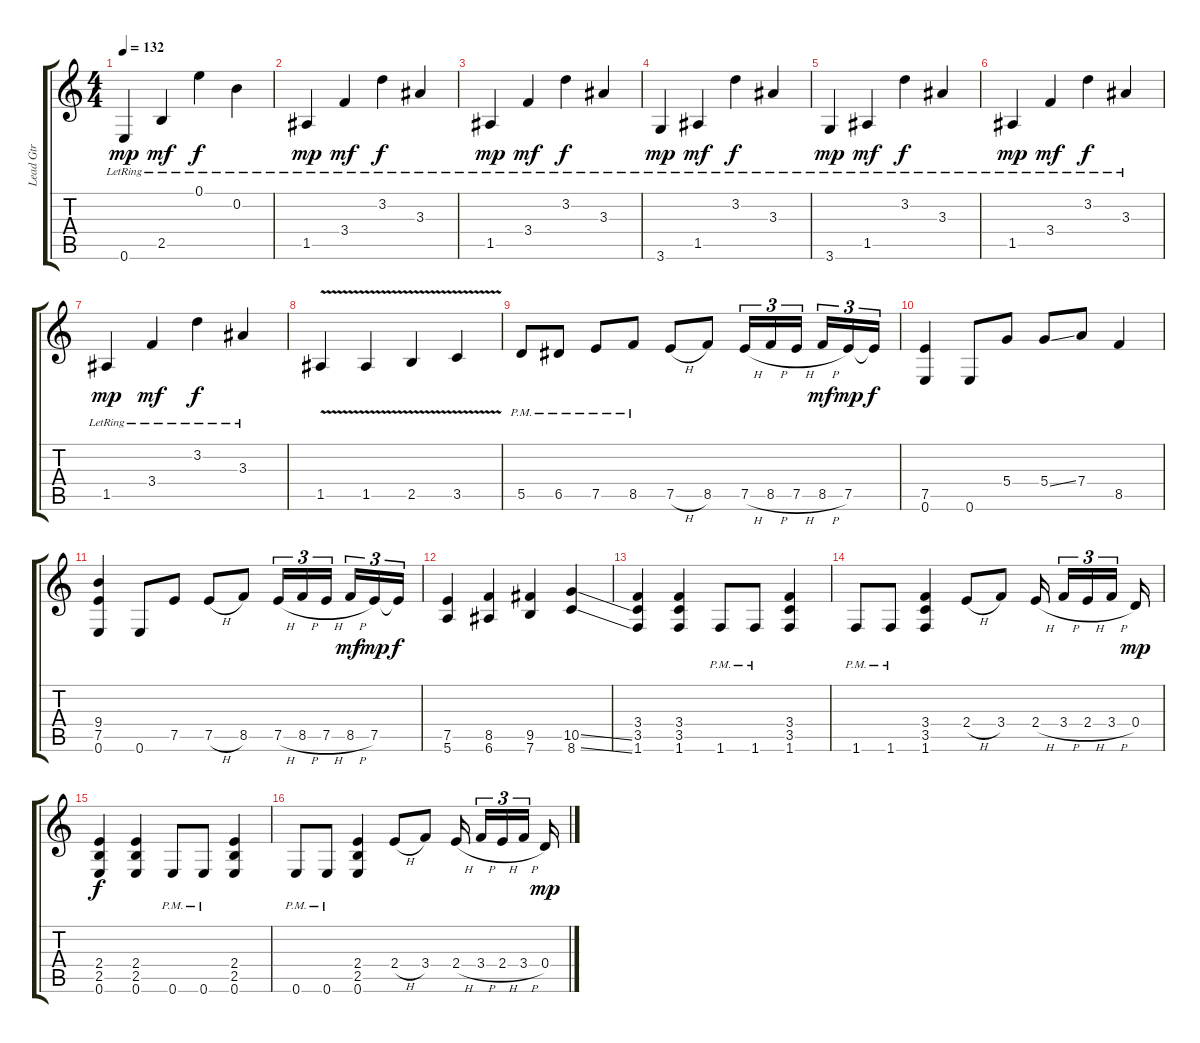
\track ("Lead Gtr" "Lead Gtr") {instrument distortionguitar}
\staff {score tabs}
\tuning (E4 B3 G3 D3 A2 E2) {hide}
\ts (4 4)
\tempo 132
\clef g2
\ks c
0.6{lr}.4{dy mp} 2.5{lr}.4{dy mf} 0.1{lr}.4{dy f} 0.2{lr}.4 |
1.5{lr}.4{dy mp} 3.4{lr}.4{dy mf} 3.2{lr}.4{dy f} 3.3{lr}.4 |
1.5{lr}.4{dy mp} 3.4{lr}.4{dy mf} 3.2{lr}.4{dy f} 3.3{lr}.4 |
3.6{lr}.4{dy mp} 1.5{lr}.4{dy mf} 3.2{lr}.4{dy f} 3.3{lr}.4 |
3.6{lr}.4{dy mp} 1.5{lr}.4{dy mf} 3.2{lr}.4{dy f} 3.3{lr}.4 |
1.5{lr}.4{dy mp} 3.4{lr}.4{dy mf} 3.2{lr}.4{dy f} 3.3{lr}.4 |
1.5{lr}.4{dy mp} 3.4{lr}.4{dy mf} 3.2{lr}.4{dy f} 3.3{lr}.4 |
1.5{v}.4 1.5{v}.4 2.5{v}.4 3.5{v}.4 |
5.5{pm}.8 6.5{pm}.8 7.5{pm}.8 8.5{pm}.8 7.5{h}.8 8.5.8 7.5{h}.16{tu (3 2)} 8.5{h}.16{tu (3 2)} 7.5{h}.16{tu (3 2)} 8.5{h}.16{tu (3 2) dy mf} 7.5.16{tu (3 2) dy mp} 7.5{t}.16{tu (3 2) dy f} |
(7.5 0.6).4 0.6.8 5.4.8 5.4{ss}.8 7.4.8 8.5.4 |
(9.4 7.5 0.6).4 0.6.8 7.5.8 7.5{h}.8 8.5.8 7.5{h}.16{tu (3 2)} 8.5{h}.16{tu (3 2)} 7.5{h}.16{tu (3 2)} 8.5{h}.16{tu (3 2) dy mf} 7.5.16{tu (3 2) dy mp} 7.5{t}.16{tu (3 2) dy f} |
(7.5 5.6).4 (8.5 6.6).4 (9.5 7.6).4 (10.5{ss} 8.6{ss}).4 |
(3.4 3.5 1.6).4 (3.4 3.5 1.6).4 1.6{pm}.8 1.6{pm}.8 (3.4 3.5 1.6).4 |
1.6{pm}.8 1.6{pm}.8 (3.4 3.5 1.6).4 2.4{h}.8 3.4.8 2.4{h}.16 3.4{h}.16{tu (3 2)} 2.4{h}.16{tu (3 2)} 3.4{h}.16{tu (3 2)} 0.4.16{dy mp} |
(2.4 2.5 0.6).4{dy f} (2.4 2.5 0.6).4 0.6{pm}.8 0.6{pm}.8 (2.4 2.5 0.6).4 |
0.6{pm}.8 0.6{pm}.8 (2.4 2.5 0.6).4 2.4{h}.8 3.4.8 2.4{h}.16 3.4{h}.16{tu (3 2)} 2.4{h}.16{tu (3 2)} 3.4{h}.16{tu (3 2)} 0.4.16{dy mp}
